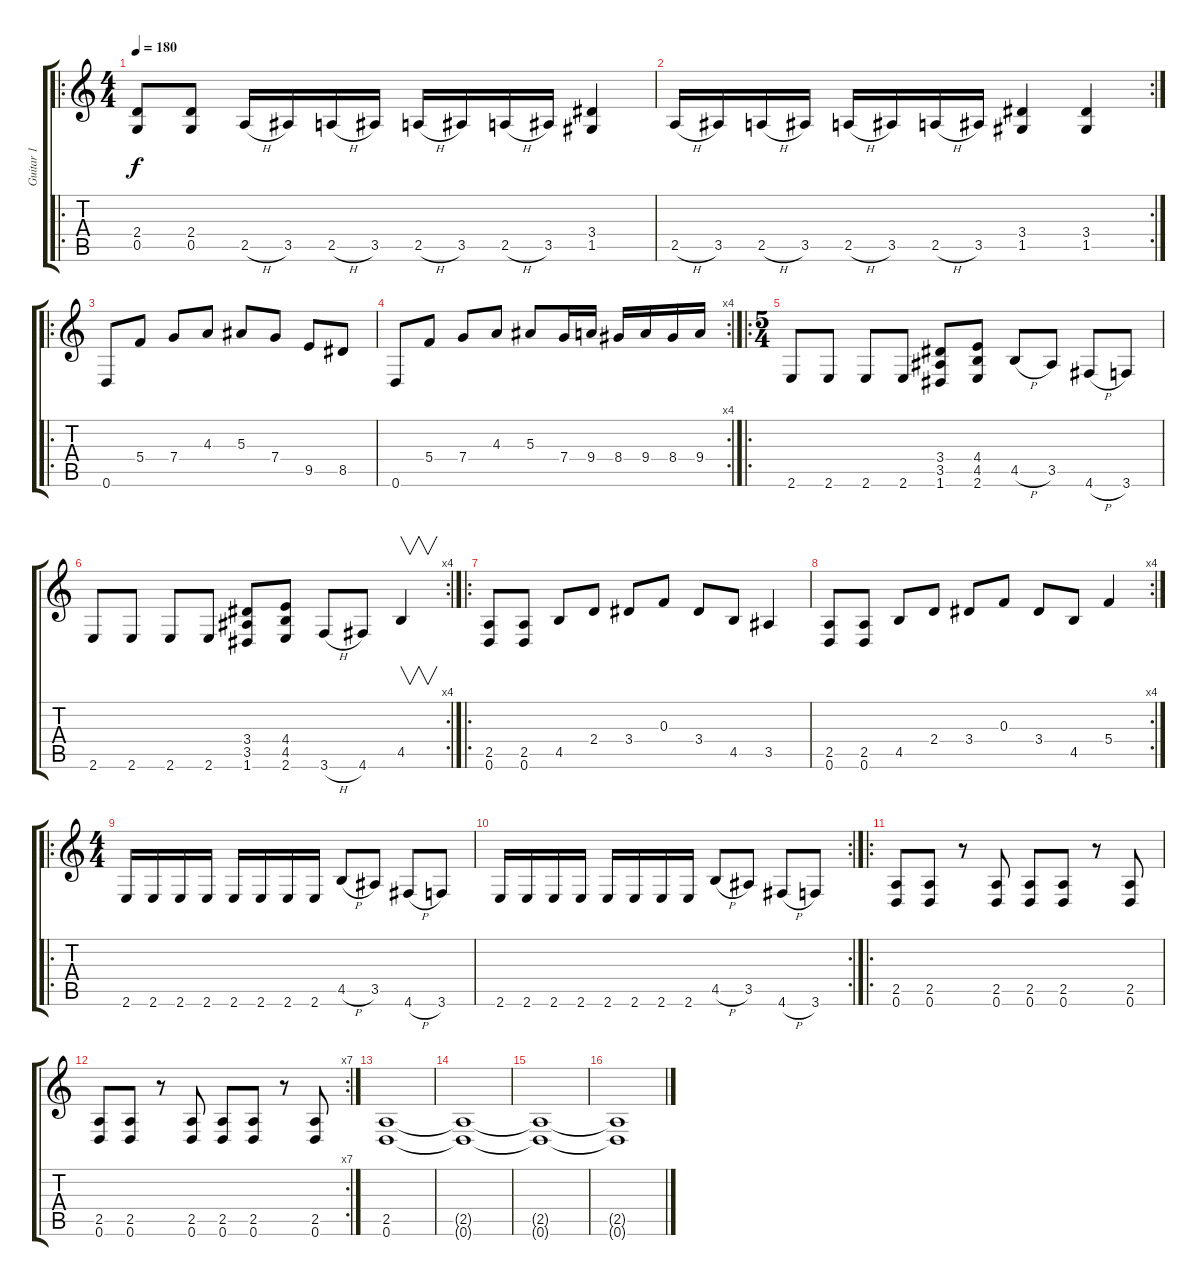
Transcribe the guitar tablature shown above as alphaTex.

\track ("Guitar 1" "Guitar 1") {instrument overdrivenguitar}
\staff {score tabs}
\tuning (D4 A3 F3 C3 G2 D2) {hide}
\ro
\ts (4 4)
\tempo 180
\clef g2
\ks c
(2.4 0.5).8{dy f} (2.4 0.5).8 2.5{h}.16 3.5.16 2.5{h}.16 3.5.16 2.5{h}.16 3.5.16 2.5{h}.16 3.5.16 (3.4 1.5).4 |
\rc 2
2.5{h}.16 3.5.16 2.5{h}.16 3.5.16 2.5{h}.16 3.5.16 2.5{h}.16 3.5.16 (3.4 1.5).4 (3.4 1.5).4 |
\ro
0.6.8 5.4.8 7.4.8 4.3.8 5.3.8 7.4.8 9.5.8 8.5.8 |
\rc 4
0.6.8 5.4.8 7.4.8 4.3.8 5.3.8 7.4.16 9.4.16 8.4.16 9.4.16 8.4.16 9.4.16 |
\ro
\ts (5 4)
2.6.8 2.6.8 2.6.8 2.6.8 (3.4 3.5 1.6).8 (4.4 4.5 2.6).8 4.5{h}.8 3.5.8 4.6{h}.8 3.6.8 |
\rc 4
2.6.8 2.6.8 2.6.8 2.6.8 (3.4 3.5 1.6).8 (4.4 4.5 2.6).8 3.6{h}.8 4.6.8 4.5.4{v} |
\ro
(2.5 0.6).8 (2.5 0.6).8 4.5.8 2.4.8 3.4.8 0.3.8 3.4.8 4.5.8 3.5.4 |
\rc 4
(2.5 0.6).8 (2.5 0.6).8 4.5.8 2.4.8 3.4.8 0.3.8 3.4.8 4.5.8 5.4.4 |
\ro
\ts (4 4)
2.6.16 2.6.16 2.6.16 2.6.16 2.6.16 2.6.16 2.6.16 2.6.16 4.5{h}.8 3.5.8 4.6{h}.8 3.6.8 |
\rc 2
2.6.16 2.6.16 2.6.16 2.6.16 2.6.16 2.6.16 2.6.16 2.6.16 4.5{h}.8 3.5.8 4.6{h}.8 3.6.8 |
\ro
(2.5 0.6).8 (2.5 0.6).8 r.8 (2.5 0.6).8 (2.5 0.6).8 (2.5 0.6).8 r.8 (2.5 0.6).8 |
\rc 7
(2.5 0.6).8 (2.5 0.6).8 r.8 (2.5 0.6).8 (2.5 0.6).8 (2.5 0.6).8 r.8 (2.5 0.6).8 |
(2.5 0.6).1 |
(2.5{t} 0.6{t}).1 |
(2.5{t} 0.6{t}).1{volume 0} |
(2.5{t} 0.6{t}).1
